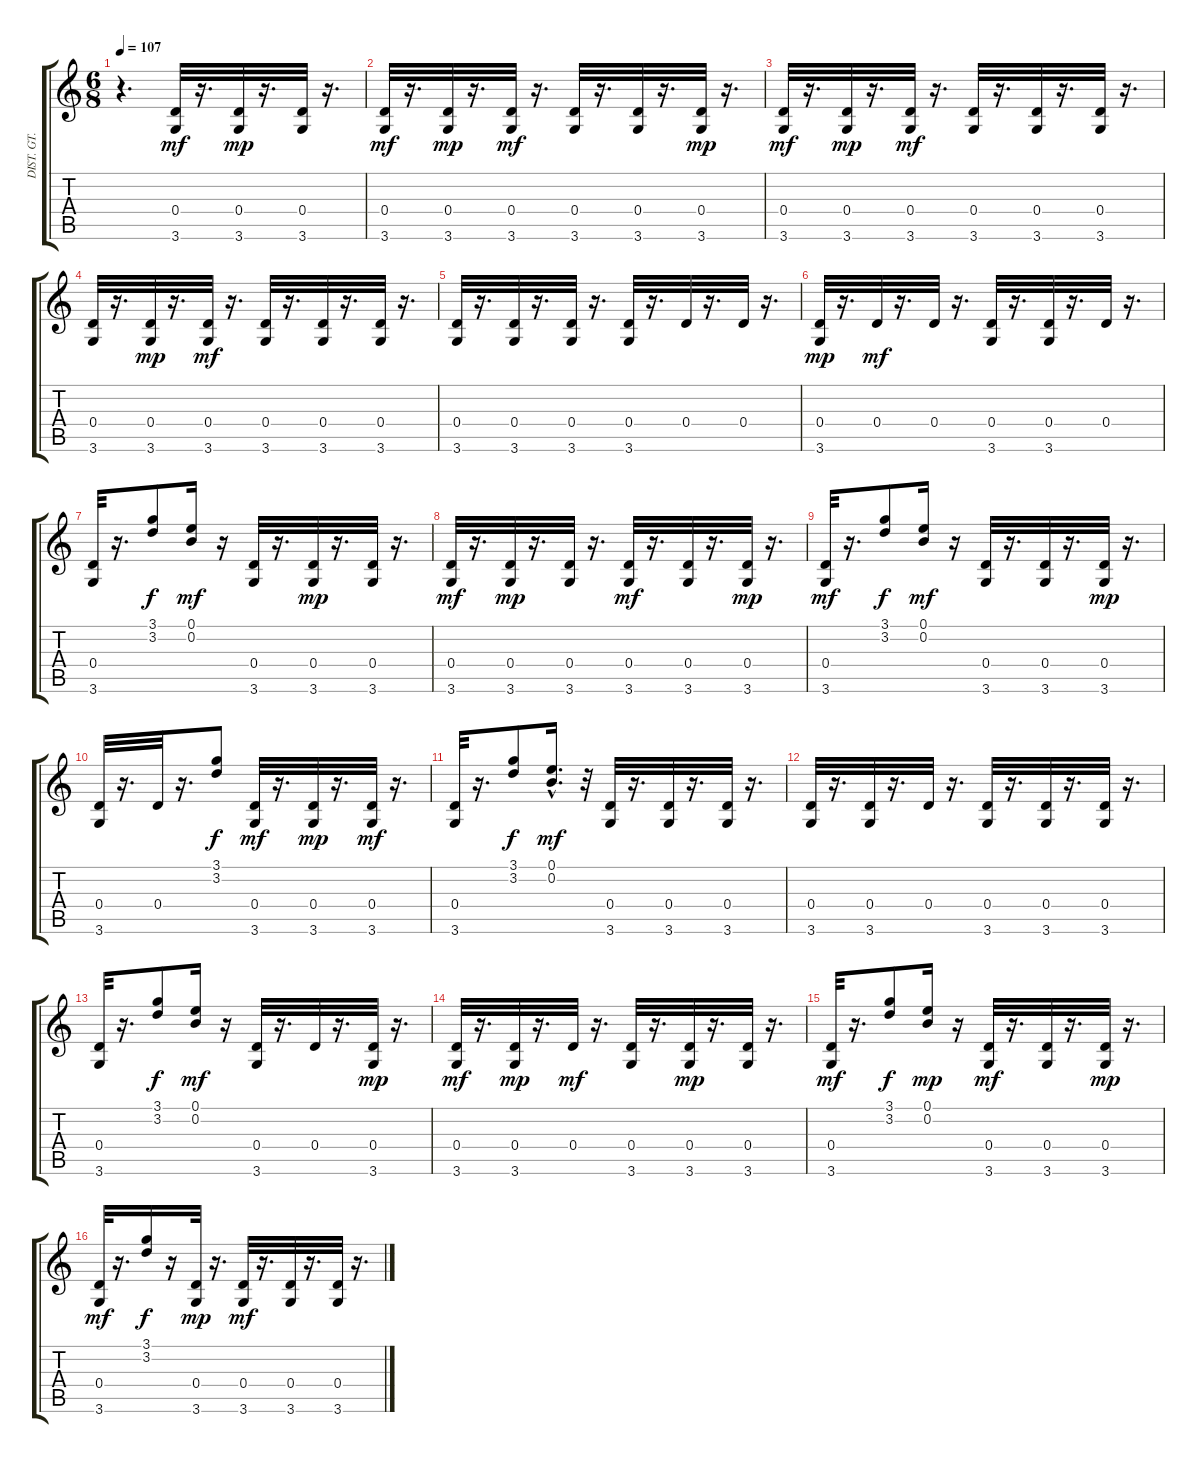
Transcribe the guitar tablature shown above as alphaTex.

\track ("DIST. GT." "DIST. GT.") {instrument distortionguitar}
\staff {score tabs}
\tuning (E4 B3 G3 D3 A2 E2) {hide}
\ts (6 8)
\tempo 107
\clef g2
\ks c
r.4{d dy f} (0.4 3.6).32{dy mf volume 16} r.16{d} (0.4 3.6).32{dy mp} r.16{d} (0.4 3.6).32 r.16{d} |
(0.4 3.6).32{dy mf} r.16{d} (0.4 3.6).32{dy mp} r.16{d} (0.4 3.6).32{dy mf} r.16{d} (0.4 3.6).32 r.16{d} (0.4 3.6).32 r.16{d} (0.4 3.6).32{dy mp} r.16{d} |
(0.4 3.6).32{dy mf} r.16{d} (0.4 3.6).32{dy mp} r.16{d} (0.4 3.6).32{dy mf} r.16{d} (0.4 3.6).32 r.16{d} (0.4 3.6).32 r.16{d} (0.4 3.6).32 r.16{d} |
(0.4 3.6).32 r.16{d} (0.4 3.6).32{dy mp} r.16{d} (0.4 3.6).32{dy mf} r.16{d} (0.4 3.6).32 r.16{d} (0.4 3.6).32 r.16{d} (0.4 3.6).32 r.16{d} |
(0.4 3.6).32 r.16{d} (0.4 3.6).32 r.16{d} (0.4 3.6).32 r.16{d} (0.4 3.6).32 r.16{d} 0.4.32 r.16{d} 0.4.32 r.16{d} |
(0.4 3.6).32{dy mp} r.16{d} 0.4.32{dy mf} r.16{d} 0.4.32 r.16{d} (0.4 3.6).32 r.16{d} (0.4 3.6).32 r.16{d} 0.4.32 r.16{d} |
(0.4 3.6).32 r.16{d} (3.1 3.2).8{dy f} (0.1 0.2).16{dy mf} r.16 (0.4 3.6).32 r.16{d} (0.4 3.6).32{dy mp} r.16{d} (0.4 3.6).32 r.16{d} |
(0.4 3.6).32{dy mf} r.16{d} (0.4 3.6).32{dy mp} r.16{d} (0.4 3.6).32 r.16{d} (0.4 3.6).32{dy mf} r.16{d} (0.4 3.6).32 r.16{d} (0.4 3.6).32{dy mp} r.16{d} |
(0.4 3.6).32{dy mf} r.16{d} (3.1 3.2).8{dy f} (0.1 0.2).16{dy mf} r.16 (0.4 3.6).32 r.16{d} (0.4 3.6).32 r.16{d} (0.4 3.6).32{dy mp} r.16{d} |
(0.4 3.6).32 r.16{d} 0.4.32 r.16{d} (3.1 3.2).8{dy f} (0.4 3.6).32{dy mf} r.16{d} (0.4 3.6).32{dy mp} r.16{d} (0.4 3.6).32{dy mf} r.16{d} |
(0.4 3.6).32 r.16{d} (3.1 3.2).8{dy f} (0.1{hac} 0.2).16{d dy mf} r.32 (0.4 3.6).32 r.16{d} (0.4 3.6).32 r.16{d} (0.4 3.6).32 r.16{d} |
(0.4 3.6).32 r.16{d} (0.4 3.6).32 r.16{d} 0.4.32 r.16{d} (0.4 3.6).32 r.16{d} (0.4 3.6).32 r.16{d} (0.4 3.6).32 r.16{d} |
(0.4 3.6).32 r.16{d} (3.1 3.2).8{dy f} (0.1 0.2).16{dy mf} r.16 (0.4 3.6).32 r.16{d} 0.4.32 r.16{d} (0.4 3.6).32{dy mp} r.16{d} |
(0.4 3.6).32{dy mf} r.16{d} (0.4 3.6).32{dy mp} r.16{d} 0.4.32{dy mf} r.16{d} (0.4 3.6).32 r.16{d} (0.4 3.6).32{dy mp} r.16{d} (0.4 3.6).32 r.16{d} |
(0.4 3.6).32{dy mf} r.16{d} (3.1 3.2).8{dy f} (0.1 0.2).16{dy mp} r.16 (0.4 3.6).32{dy mf} r.16{d} (0.4 3.6).32 r.16{d} (0.4 3.6).32{dy mp} r.16{d} |
(0.4 3.6).32{dy mf} r.16{d} (3.1 3.2).16{dy f} r.16 (0.4 3.6).32{dy mp} r.16{d} (0.4 3.6).32{dy mf} r.16{d} (0.4 3.6).32 r.16{d} (0.4 3.6).32 r.16{d}
